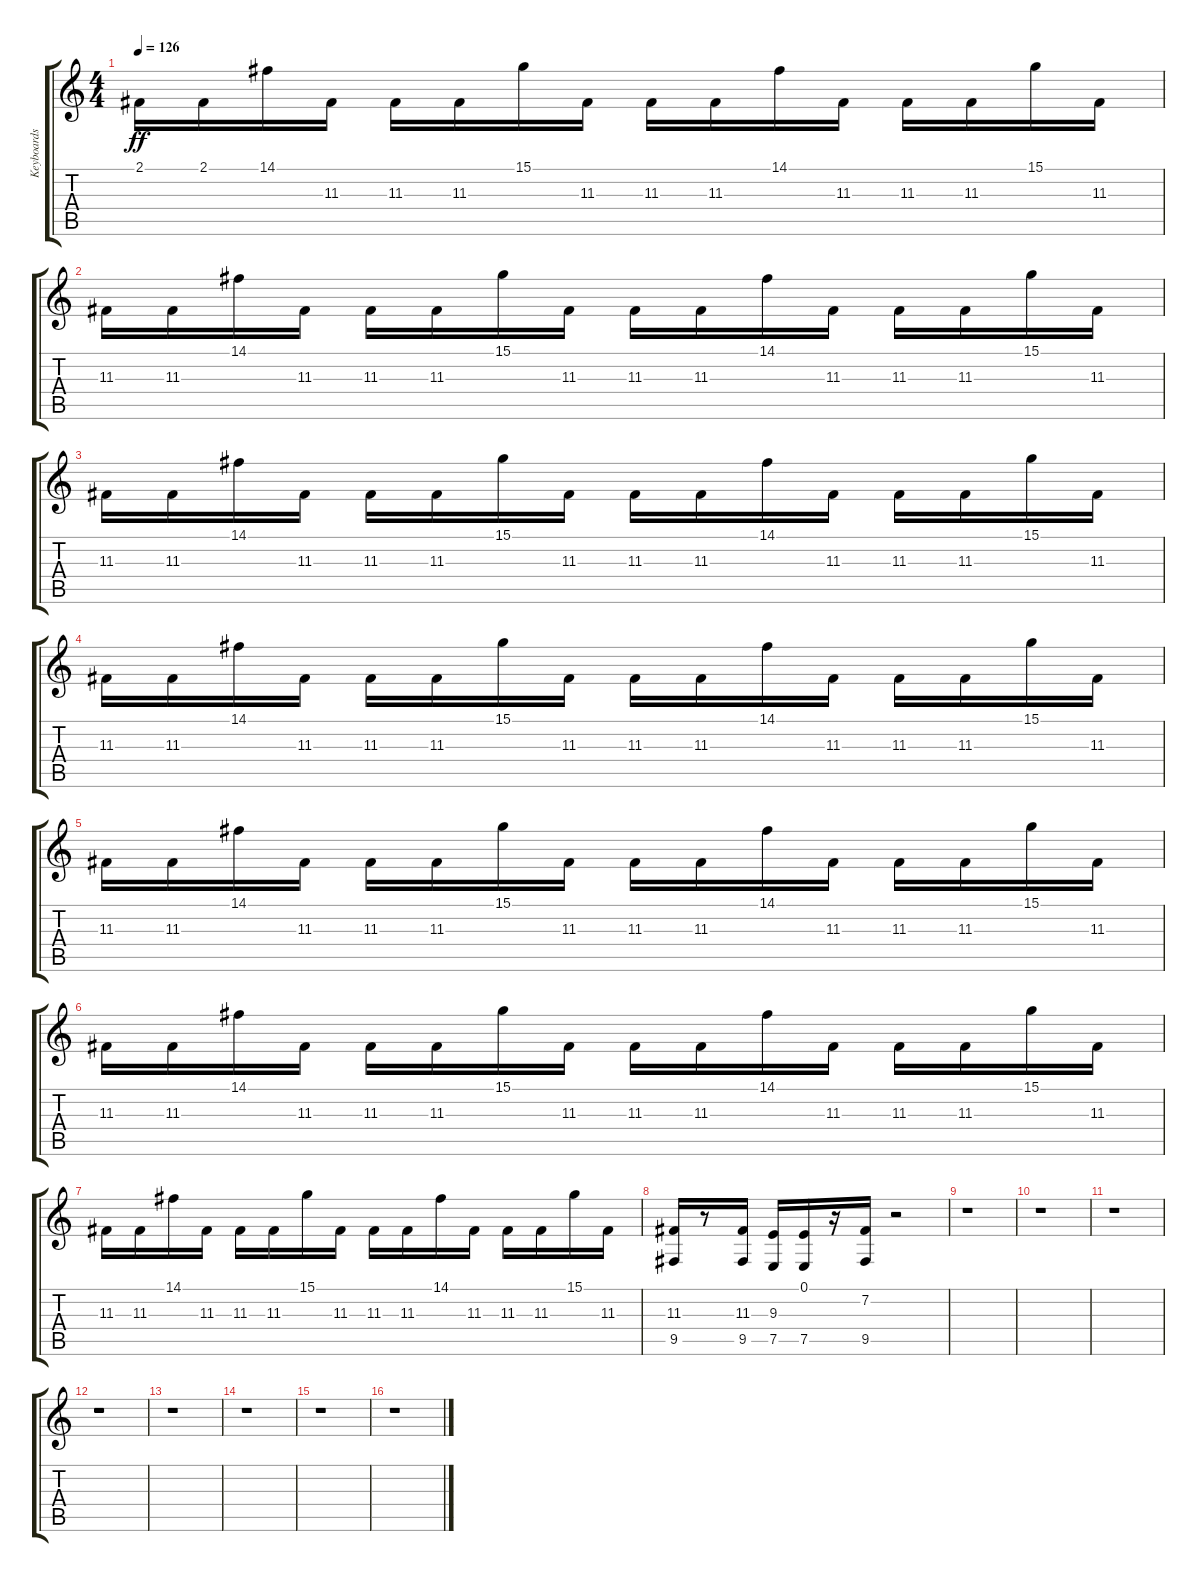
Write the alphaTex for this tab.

\track ("Keyboards" "Keyboards") {instrument drawbarorgan}
\staff {score tabs}
\tuning (E4 B3 G3 D3 A2 E2) {hide}
\ts (4 4)
\tempo 126
\clef g2
\ks c
2.1.16{dy ff} 2.1.16 14.1.16 11.3.16 11.3.16 11.3.16 15.1.16 11.3.16 11.3.16 11.3.16 14.1.16 11.3.16 11.3.16 11.3.16 15.1.16 11.3.16 |
11.3.16 11.3.16 14.1.16 11.3.16 11.3.16 11.3.16 15.1.16 11.3.16 11.3.16 11.3.16 14.1.16 11.3.16 11.3.16 11.3.16 15.1.16 11.3.16 |
11.3.16 11.3.16 14.1.16 11.3.16 11.3.16 11.3.16 15.1.16 11.3.16 11.3.16 11.3.16 14.1.16 11.3.16 11.3.16 11.3.16 15.1.16 11.3.16 |
11.3.16 11.3.16 14.1.16 11.3.16 11.3.16 11.3.16 15.1.16 11.3.16 11.3.16 11.3.16 14.1.16 11.3.16 11.3.16 11.3.16 15.1.16 11.3.16 |
11.3.16 11.3.16 14.1.16 11.3.16 11.3.16 11.3.16 15.1.16 11.3.16 11.3.16 11.3.16 14.1.16 11.3.16 11.3.16 11.3.16 15.1.16 11.3.16 |
11.3.16 11.3.16 14.1.16 11.3.16 11.3.16 11.3.16 15.1.16 11.3.16 11.3.16 11.3.16 14.1.16 11.3.16 11.3.16 11.3.16 15.1.16 11.3.16 |
11.3.16 11.3.16 14.1.16 11.3.16 11.3.16 11.3.16 15.1.16 11.3.16 11.3.16 11.3.16 14.1.16 11.3.16 11.3.16 11.3.16 15.1.16 11.3.16 |
(11.3 9.5).16 r.8 (11.3 9.5).16 (9.3 7.5).16 (0.1 7.5).16 r.16 (7.2 9.5).16 r.2 |
r.1 |
r.1 |
r.1 |
r.1 |
r.1 |
r.1 |
r.1 |
r.1
